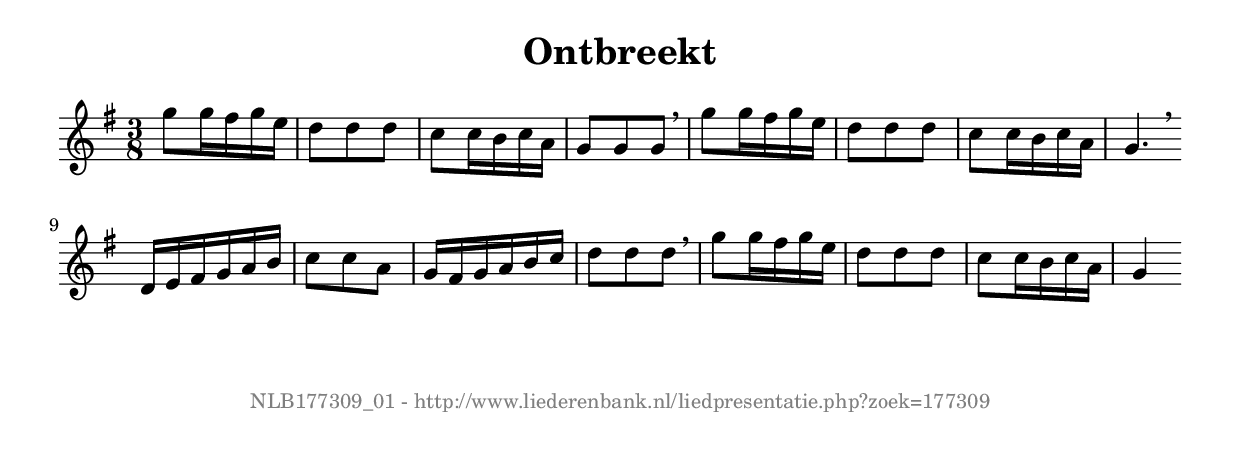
%
% produced by wce2krn 1.64 (7 June 2014)
%
\version"2.16"
#(append! paper-alist '(("long" . (cons (* 210 mm) (* 2000 mm)))))
#(set-default-paper-size "long")
sb = {\breathe}
mBreak = {\breathe }
bBreak = {\breathe }
x = {\once\override NoteHead #'style = #'cross }
gl=\glissando
itime={\override Staff.TimeSignature #'stencil = ##f }
ficta = {\once\set suggestAccidentals = ##t}
fine = {\once\override Score.RehearsalMark #'self-alignment-X = #1 \mark \markup {\italic{Fine}}}
dc = {\once\override Score.RehearsalMark #'self-alignment-X = #1 \mark \markup {\italic{D.C.}}}
dcf = {\once\override Score.RehearsalMark #'self-alignment-X = #1 \mark \markup {\italic{D.C. al Fine}}}
dcc = {\once\override Score.RehearsalMark #'self-alignment-X = #1 \mark \markup {\italic{D.C. al Coda}}}
ds = {\once\override Score.RehearsalMark #'self-alignment-X = #1 \mark \markup {\italic{D.S.}}}
dsf = {\once\override Score.RehearsalMark #'self-alignment-X = #1 \mark \markup {\italic{D.S. al Fine}}}
dsc = {\once\override Score.RehearsalMark #'self-alignment-X = #1 \mark \markup {\italic{D.S. al Coda}}}
pv = {\set Score.repeatCommands = #'((volta "1"))}
sv = {\set Score.repeatCommands = #'((volta "2"))}
tv = {\set Score.repeatCommands = #'((volta "3"))}
qv = {\set Score.repeatCommands = #'((volta "4"))}
xv = {\set Score.repeatCommands = #'((volta #f))}
\header{ tagline = ""
title = "Ontbreekt"
}
\score {{
\key g \major
\relative g'
{
\set melismaBusyProperties = #'()
\time 3/8
\tempo 4=120
\override Score.MetronomeMark #'transparent = ##t
\override Score.RehearsalMark #'break-visibility = #(vector #t #t #f)
g'8 g16 fis g e d8 d d c c16 b c a g8 g g \sb g' g16 fis g e d8 d d c c16 b c a g4. \bar ":|:" \bBreak
d16 e fis g a b c8 c a g16 fis g a b c d8 d d \sb g g16 fis g e d8 d d c c16 b c a g4 \bar ":|"
 }}
 \midi { }
 \layout {
            indent = 0.0\cm
}
}
\markup { \vspace #0 } \markup { \with-color #grey \fill-line { \center-column { \smaller "NLB177309_01 - http://www.liederenbank.nl/liedpresentatie.php?zoek=177309" } } }
